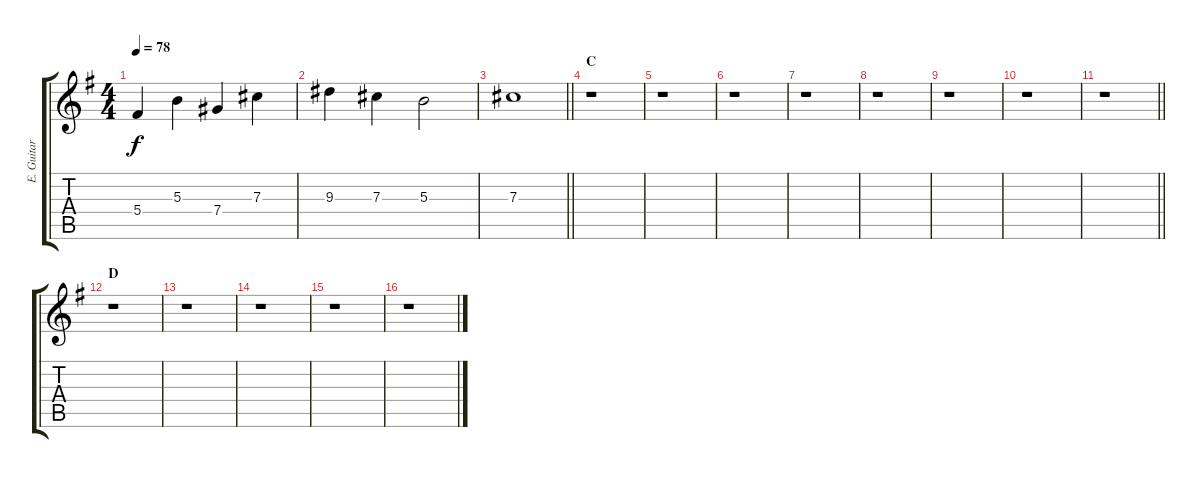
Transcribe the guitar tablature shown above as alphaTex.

\track ("E. Guitar II" "E. Guitar ") {instrument overdrivenguitar}
\staff {score tabs}
\tuning (Eb4 Bb3 Gb3 Db3 Ab2 Eb2) {hide}
\ts (4 4)
\tempo 78
\clef g2
\ks g
5.4.4{dy f} 5.3.4 7.4.4 7.3.4 |
9.3.4 7.3.4 5.3.2 |
\barLineRight lightlight
7.3.1 |
\section ("" "C")
r.1 |
r.1 |
r.1 |
r.1 |
r.1 |
r.1 |
r.1 |
\barLineRight lightlight
r.1 |
\section ("" "D")
r.1 |
r.1 |
r.1 |
r.1 |
r.1
